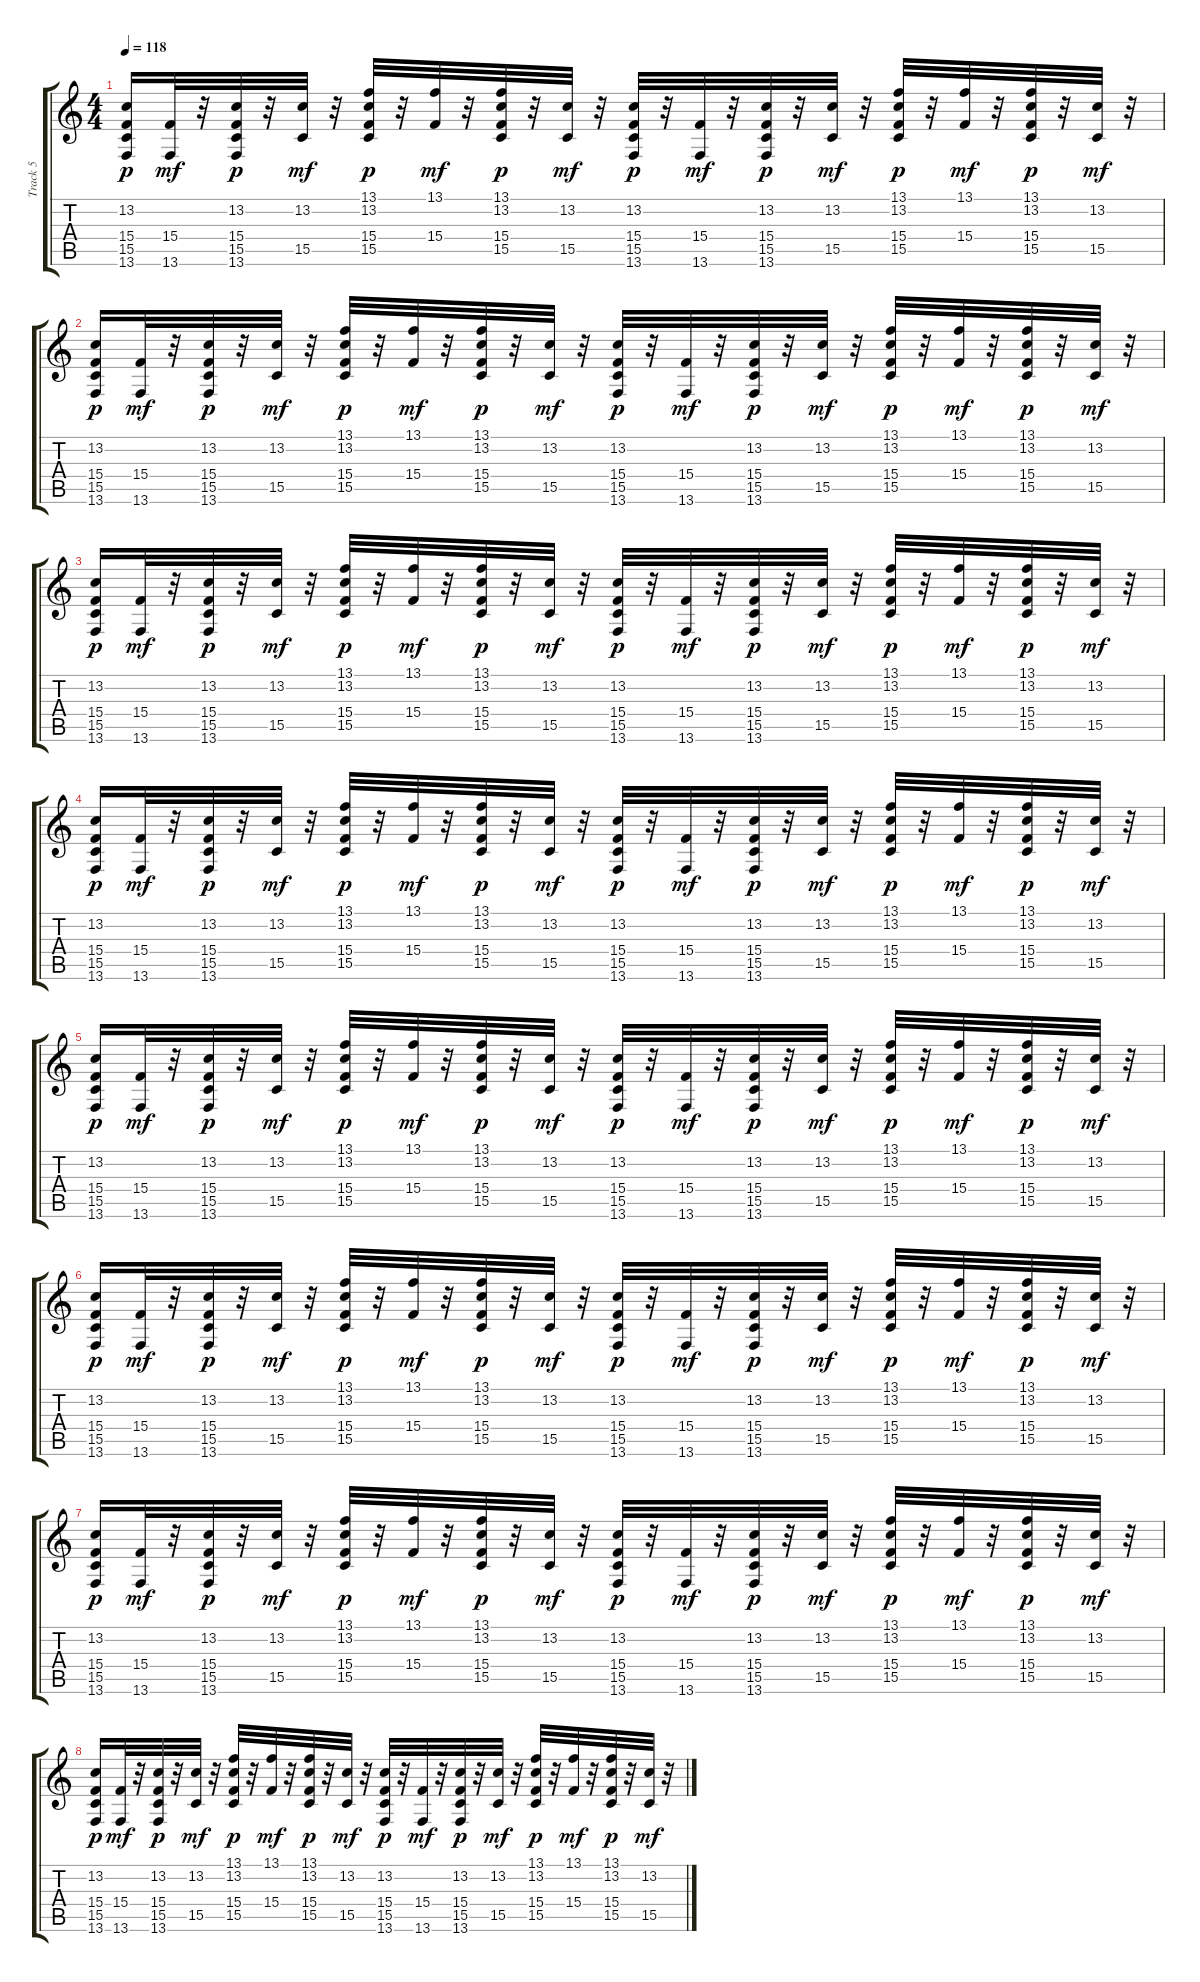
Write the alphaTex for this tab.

\track ("Track 5" "Track 5") {instrument accordion}
\staff {score tabs}
\tuning (E4 B3 G3 D3 A2 E2) {hide}
\ts (4 4)
\tempo 118
\clef g2
\ks c
(13.2 15.4 15.5 13.6).16{dy p} (15.4 13.6).32{dy mf} r.32 (13.2 15.4 15.5 13.6).32{dy p} r.32 (13.2 15.5).32{dy mf} r.32 (13.1 13.2 15.4 15.5).32{dy p} r.32 (13.1 15.4).32{dy mf} r.32 (13.1 13.2 15.4 15.5).32{dy p} r.32 (13.2 15.5).32{dy mf} r.32 (13.2 15.4 15.5 13.6).32{dy p} r.32 (15.4 13.6).32{dy mf} r.32 (13.2 15.4 15.5 13.6).32{dy p} r.32 (13.2 15.5).32{dy mf} r.32 (13.1 13.2 15.4 15.5).32{dy p} r.32 (13.1 15.4).32{dy mf} r.32 (13.1 13.2 15.4 15.5).32{dy p} r.32 (13.2 15.5).32{dy mf} r.32 |
(13.2 15.4 15.5 13.6).16{dy p} (15.4 13.6).32{dy mf} r.32 (13.2 15.4 15.5 13.6).32{dy p} r.32 (13.2 15.5).32{dy mf} r.32 (13.1 13.2 15.4 15.5).32{dy p} r.32 (13.1 15.4).32{dy mf} r.32 (13.1 13.2 15.4 15.5).32{dy p} r.32 (13.2 15.5).32{dy mf} r.32 (13.2 15.4 15.5 13.6).32{dy p} r.32 (15.4 13.6).32{dy mf} r.32 (13.2 15.4 15.5 13.6).32{dy p} r.32 (13.2 15.5).32{dy mf} r.32 (13.1 13.2 15.4 15.5).32{dy p} r.32 (13.1 15.4).32{dy mf} r.32 (13.1 13.2 15.4 15.5).32{dy p} r.32 (13.2 15.5).32{dy mf} r.32 |
(13.2 15.4 15.5 13.6).16{dy p} (15.4 13.6).32{dy mf} r.32 (13.2 15.4 15.5 13.6).32{dy p} r.32 (13.2 15.5).32{dy mf} r.32 (13.1 13.2 15.4 15.5).32{dy p} r.32 (13.1 15.4).32{dy mf} r.32 (13.1 13.2 15.4 15.5).32{dy p} r.32 (13.2 15.5).32{dy mf} r.32 (13.2 15.4 15.5 13.6).32{dy p} r.32 (15.4 13.6).32{dy mf} r.32 (13.2 15.4 15.5 13.6).32{dy p} r.32 (13.2 15.5).32{dy mf} r.32 (13.1 13.2 15.4 15.5).32{dy p} r.32 (13.1 15.4).32{dy mf} r.32 (13.1 13.2 15.4 15.5).32{dy p} r.32 (13.2 15.5).32{dy mf} r.32 |
(13.2 15.4 15.5 13.6).16{dy p} (15.4 13.6).32{dy mf} r.32 (13.2 15.4 15.5 13.6).32{dy p} r.32 (13.2 15.5).32{dy mf} r.32 (13.1 13.2 15.4 15.5).32{dy p} r.32 (13.1 15.4).32{dy mf} r.32 (13.1 13.2 15.4 15.5).32{dy p} r.32 (13.2 15.5).32{dy mf} r.32 (13.2 15.4 15.5 13.6).32{dy p} r.32 (15.4 13.6).32{dy mf} r.32 (13.2 15.4 15.5 13.6).32{dy p} r.32 (13.2 15.5).32{dy mf} r.32 (13.1 13.2 15.4 15.5).32{dy p} r.32 (13.1 15.4).32{dy mf} r.32 (13.1 13.2 15.4 15.5).32{dy p} r.32 (13.2 15.5).32{dy mf} r.32 |
(13.2 15.4 15.5 13.6).16{dy p} (15.4 13.6).32{dy mf} r.32 (13.2 15.4 15.5 13.6).32{dy p} r.32 (13.2 15.5).32{dy mf} r.32 (13.1 13.2 15.4 15.5).32{dy p} r.32 (13.1 15.4).32{dy mf} r.32 (13.1 13.2 15.4 15.5).32{dy p} r.32 (13.2 15.5).32{dy mf} r.32 (13.2 15.4 15.5 13.6).32{dy p} r.32 (15.4 13.6).32{dy mf} r.32 (13.2 15.4 15.5 13.6).32{dy p} r.32 (13.2 15.5).32{dy mf} r.32 (13.1 13.2 15.4 15.5).32{dy p} r.32 (13.1 15.4).32{dy mf} r.32 (13.1 13.2 15.4 15.5).32{dy p} r.32 (13.2 15.5).32{dy mf} r.32 |
(13.2 15.4 15.5 13.6).16{dy p} (15.4 13.6).32{dy mf} r.32 (13.2 15.4 15.5 13.6).32{dy p} r.32 (13.2 15.5).32{dy mf} r.32 (13.1 13.2 15.4 15.5).32{dy p} r.32 (13.1 15.4).32{dy mf} r.32 (13.1 13.2 15.4 15.5).32{dy p} r.32 (13.2 15.5).32{dy mf} r.32 (13.2 15.4 15.5 13.6).32{dy p} r.32 (15.4 13.6).32{dy mf} r.32 (13.2 15.4 15.5 13.6).32{dy p} r.32 (13.2 15.5).32{dy mf} r.32 (13.1 13.2 15.4 15.5).32{dy p} r.32 (13.1 15.4).32{dy mf} r.32 (13.1 13.2 15.4 15.5).32{dy p} r.32 (13.2 15.5).32{dy mf} r.32 |
(13.2 15.4 15.5 13.6).16{dy p} (15.4 13.6).32{dy mf} r.32 (13.2 15.4 15.5 13.6).32{dy p} r.32 (13.2 15.5).32{dy mf} r.32 (13.1 13.2 15.4 15.5).32{dy p} r.32 (13.1 15.4).32{dy mf} r.32 (13.1 13.2 15.4 15.5).32{dy p} r.32 (13.2 15.5).32{dy mf} r.32 (13.2 15.4 15.5 13.6).32{dy p} r.32 (15.4 13.6).32{dy mf} r.32 (13.2 15.4 15.5 13.6).32{dy p} r.32 (13.2 15.5).32{dy mf} r.32 (13.1 13.2 15.4 15.5).32{dy p} r.32 (13.1 15.4).32{dy mf} r.32 (13.1 13.2 15.4 15.5).32{dy p} r.32 (13.2 15.5).32{dy mf} r.32 |
(13.2 15.4 15.5 13.6).16{dy p} (15.4 13.6).32{dy mf} r.32 (13.2 15.4 15.5 13.6).32{dy p} r.32 (13.2 15.5).32{dy mf} r.32 (13.1 13.2 15.4 15.5).32{dy p} r.32 (13.1 15.4).32{dy mf} r.32 (13.1 13.2 15.4 15.5).32{dy p} r.32 (13.2 15.5).32{dy mf} r.32 (13.2 15.4 15.5 13.6).32{dy p} r.32 (15.4 13.6).32{dy mf} r.32 (13.2 15.4 15.5 13.6).32{dy p} r.32 (13.2 15.5).32{dy mf} r.32 (13.1 13.2 15.4 15.5).32{dy p} r.32 (13.1 15.4).32{dy mf} r.32 (13.1 13.2 15.4 15.5).32{dy p} r.32 (13.2 15.5).32{dy mf} r.32
